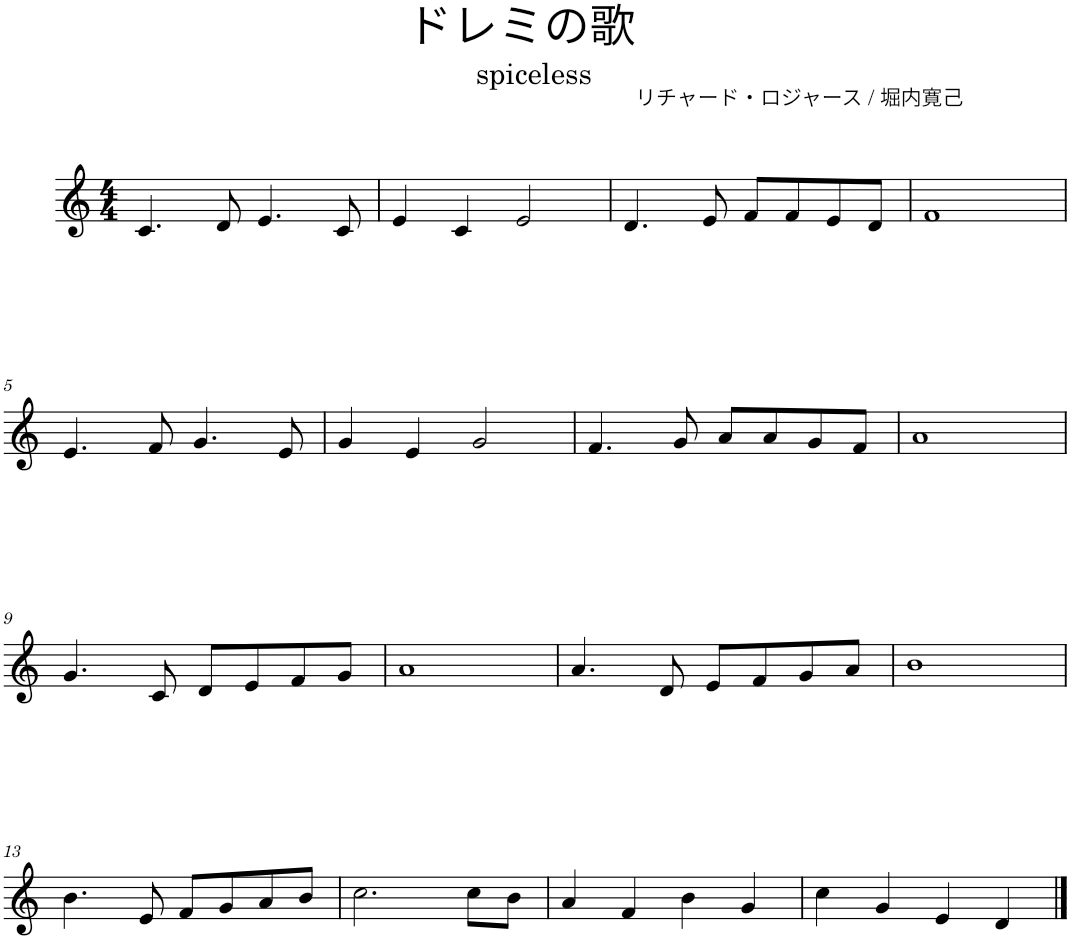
**kern
*part1
*staff1
*I"Piano
*I'Pno.
*clefG2
*k[]
*M4/4
=1
4.c/
8d/
4.e/
8c/
=2
4e/
4c/
2e/
=3
4.d/
8e/
8f/L
8f/
8e/
8d/J
=4
1f
!!LO:LB:g=z
=5
4.e/
8f/
4.g/
8e/
=6
4g/
4e/
2g/
=7
4.f/
8g/
8a/L
8a/
8g/
8f/J
=8
1a
!!LO:LB:g=z
=9
4.g/
8c/
8d/L
8e/
8f/
8g/J
=10
1a
=11
4.a/
8d/
8e/L
8f/
8g/
8a/J
=12
1b
!!LO:LB:g=z
=13
4.b\
8e/
8f/L
8g/
8a/
8b/J
=14
2.cc\
8cc\L
8b\J
=15
4a/
4f/
4b\
4g/
=16
4cc\
4g/
4e/
4d/
==
*-
